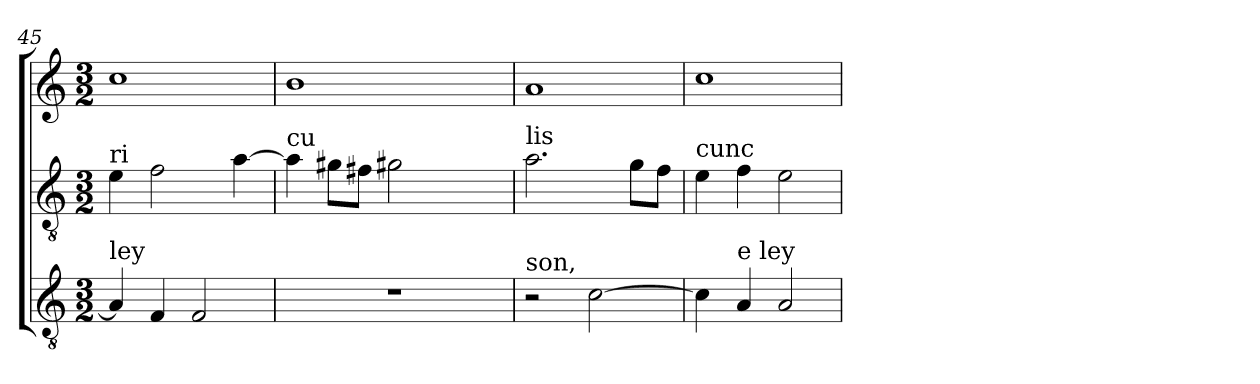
**kern	**kern	**kern
*part3	*part2	*part1
*staff3	*staff2	*staff1
*clefGv2	*clefGv2	*clefG2
*k[]	*k[]	*k[]
*C:	*C:	*C:
*M3/2	*M3/2	*M3/2
=45	=45	=45
!	!LO:TX:a:t=ri	!
!LO:TX:a:t=ley	!	!
4A/]	4e\	1cc
4F/	2f\	.
2F/	.	.
.	[>4a\	.
=46	=46	=46
!	!LO:TX:a:t=cu	!
1.r	4a\]	1b
.	8g#X\L	.
.	8f#X\J	.
.	2g#X\	.
.	2ryy	2ryy
=47	=47	=47
!	!LO:TX:a:t=lis	!
!LO:TX:a:t=son,	!	!
2r	2.a\	1a
[>2c\	.	.
.	8g\L	.
.	8f\J	.
=48	=48	=48
!	!LO:TX:a:t=cunc	!
4c\]	4e\	1cc
!LO:TX:a:t=e ley	!	!
4A/	4f\	.
2A/	2e\	.
=	=	=
*-	*-	*-
